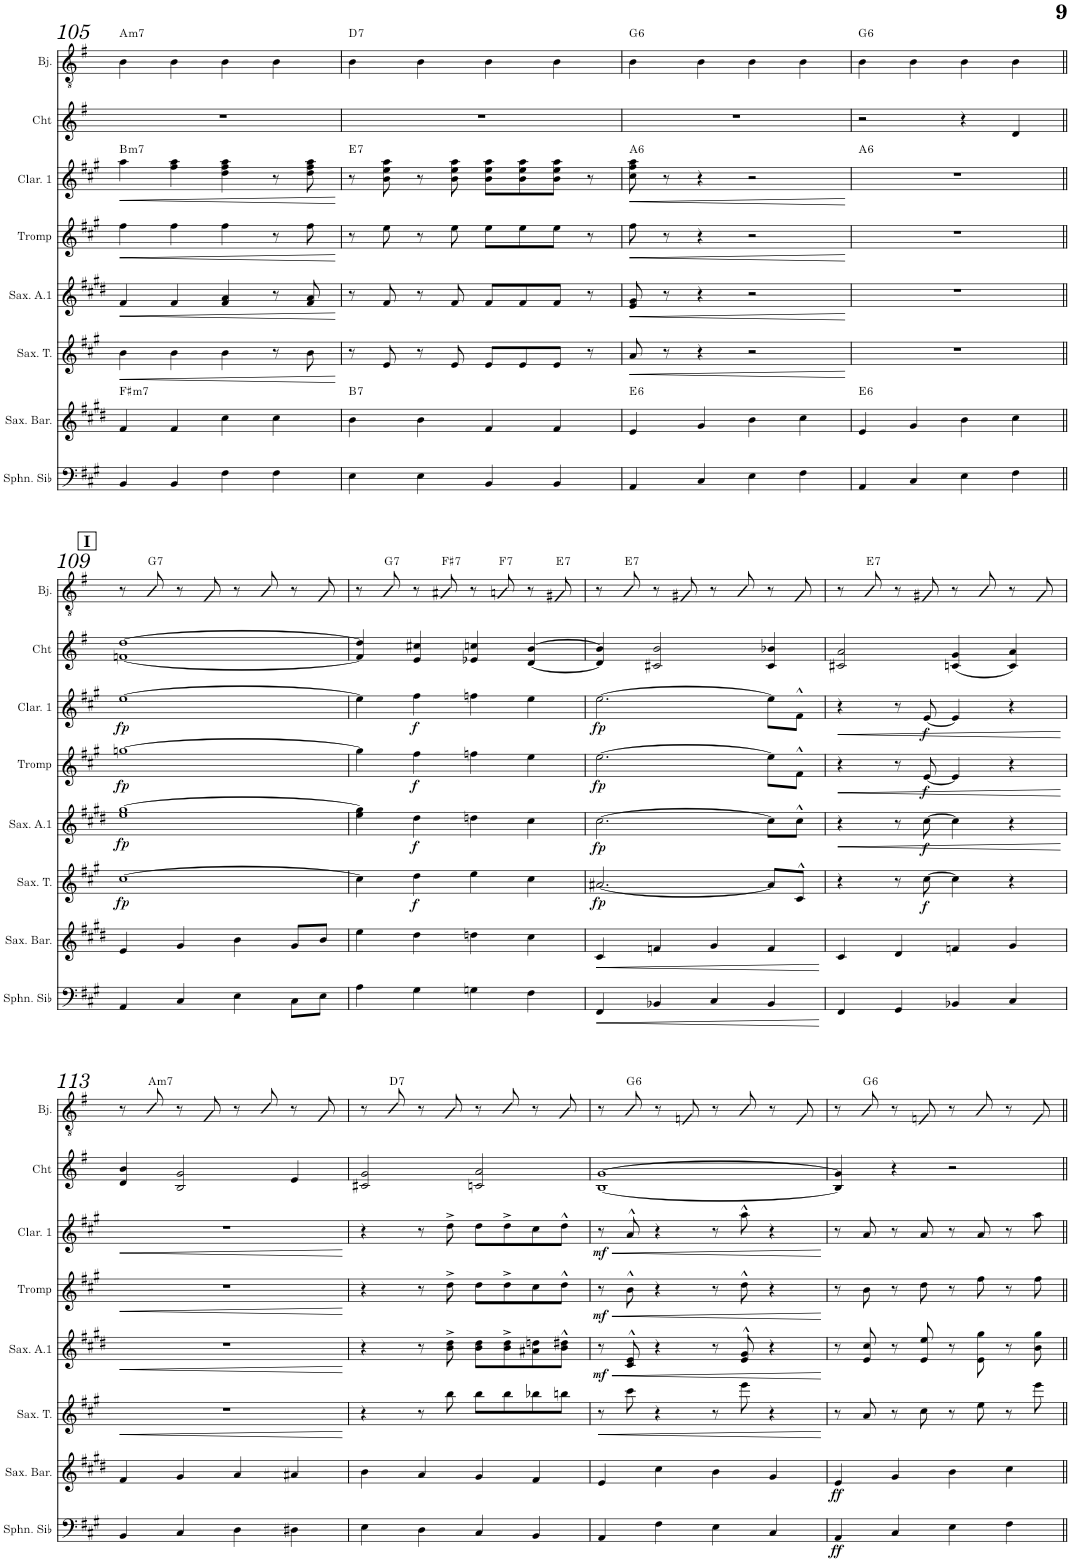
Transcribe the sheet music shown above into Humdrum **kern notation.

**kern	**dynam	**kern	**dynam	**harte	**kern	**dynam	**kern	**dynam	**kern	**dynam	**kern	**dynam	**harte	**kern	**kern	**harte	**kern
*part9	*part9	*part8	*part8	*part8	*part7	*part7	*part6	*part6	*part5	*part5	*part4	*part4	*part4	*part3	*part2	*part2	*part1
*staff9	*staff9	*staff8	*staff8	*	*staff7	*staff7	*staff6	*staff6	*staff5	*staff5	*staff4	*staff4	*	*staff3	*staff2	*	*staff1
*I"Souba	*	*I"Saxo Bar	*	*	*I"Sax Ténor	*	*I"Sax Alto 1	*	*I"Tromp	*	*I"Clar1	*	*	*I"Chant	*I"Banjo	*	*I"Flûte
*	*	*I'Sax. Bar.	*	*	*I'Sax. T.	*	*I'Sax. A.1	*	*I'Tromp	*	*I'Clar. 1	*	*	*I'Cht	*I'Bj.	*	*I'Fl.
!!LO:PB:g=z
*clefF4	*	*clefG2	*	*	*clefG2	*	*clefG2	*	*clefG2	*	*clefG2	*	*	*clefG2	*clefGv2	*	*clefG2
*Trd8c14	*	*Trd12c21	*	*	*Trd8c14	*	*Trd5c9	*	*Trd1c2	*	*Trd1c2	*	*	*	*Trd7c12	*	*
*k[f#c#g#]	*	*k[f#c#g#d#]	*	*	*k[f#c#g#]	*	*k[f#c#g#d#]	*	*k[f#c#g#]	*	*k[f#c#g#]	*	*	*k[f#]	*k[f#]	*	*k[f#]
*M4/4	*	*M4/4	*	*	*M4/4	*	*M4/4	*	*M4/4	*	*M4/4	*	*	*M4/4	*M4/4	*	*M4/4
=105	=105	=105	=105	=105	=105	=105	=105	=105	=105	=105	=105	=105	=105	=105	=105	=105	=105
!	!	!	!	!LO:H:kt=m7	!	!LO:HP:b	!	!LO:HP:b	!	!LO:HP:b	!	!LO:HP:b	!LO:H:kt=m7	!	!	!LO:H:kt=m7	!
4BB/	.	4f#/	.	F#:min7	4b\	<	4f#/	<	4ff#\	<	4aa\	<	B:min7	1r	4B\	A:min7	1r
4BB/	.	4f#/	.	.	4b\	.	4f#/	.	4ff#\	.	4ff#\ 4aa\	.	.	.	4B\	.	.
4F#\	.	4cc#\	.	.	4b\	.	4f#/ 4a/	.	4ff#\	.	4dd\ 4ff#\ 4aa\	.	.	.	4B\	.	.
4F#\	.	4cc#\	.	.	8r	.	8r	.	8r	.	8r	.	.	.	4B\	.	.
.	.	.	.	.	8b\	.	8f#/ 8a/	.	8ff#\	.	8dd\ 8ff#\ 8aa\	.	.	.	.	.	.
.	.	.	.	.	.	[	.	[	.	[	.	[	.	.	.	.	.
=106	=106	=106	=106	=106	=106	=106	=106	=106	=106	=106	=106	=106	=106	=106	=106	=106	=106
!	!	!	!	!LO:H:kt=7	!	!	!	!	!	!	!	!	!LO:H:kt=7	!	!	!LO:H:kt=7	!
4E\	.	4b\	.	B:7	8r	.	8r	.	8r	.	8r	.	E:7	1r	4B\	D:7	1r
.	.	.	.	.	8e/	.	8f#/	.	8ee\	.	8b\ 8ee\ 8aa\	.	.	.	.	.	.
4E\	.	4b\	.	.	8r	.	8r	.	8r	.	8r	.	.	.	4B\	.	.
.	.	.	.	.	8e/	.	8f#/	.	8ee\	.	8b\ 8ee\ 8aa\	.	.	.	.	.	.
4BB/	.	4f#/	.	.	8e/L	.	8f#/L	.	8ee\L	.	8b\ 8ee\ 8aa\L	.	.	.	4B\	.	.
.	.	.	.	.	8e/	.	8f#/	.	8ee\	.	8b\ 8ee\ 8aa\	.	.	.	.	.	.
4BB/	.	4f#/	.	.	8e/J	.	8f#/J	.	8ee\J	.	8b\ 8ee\ 8aa\J	.	.	.	4B\	.	.
.	.	.	.	.	8r	.	8r	.	8r	.	8r	.	.	.	.	.	.
=107	=107	=107	=107	=107	=107	=107	=107	=107	=107	=107	=107	=107	=107	=107	=107	=107	=107
!	!	!	!	!LO:H:kt=6	!	!LO:HP:b	!	!LO:HP:b	!	!LO:HP:b	!	!LO:HP:b	!LO:H:kt=6	!	!	!LO:H:kt=6	!
4AA/	.	4e/	.	E:maj6	8a/	<	8e/ 8g#/	<	8ff#\	<	8cc#\ 8ff#\ 8aa\	<	A:maj6	1r	4B\	G:maj6	1r
.	.	.	.	.	8r	.	8r	.	8r	.	8r	.	.	.	.	.	.
4C#/	.	4g#/	.	.	4r	.	4r	.	4r	.	4r	.	.	.	4B\	.	.
4E\	.	4b\	.	.	2r	.	2r	.	2r	.	2r	.	.	.	4B\	.	.
4F#\	.	4cc#\	.	.	.	.	.	.	.	.	.	.	.	.	4B\	.	.
.	.	.	.	.	.	[	.	[	.	[	.	[	.	.	.	.	.
=108	=108	=108	=108	=108	=108	=108	=108	=108	=108	=108	=108	=108	=108	=108	=108	=108	=108
!	!	!	!	!LO:H:kt=6	!	!	!	!	!	!	!	!	!LO:H:kt=6	!	!	!LO:H:kt=6	!
4AA/	.	4e/	.	E:maj6	1r	.	1r	.	1r	.	1r	.	A:maj6	2r	4B\	G:maj6	1r
4C#/	.	4g#/	.	.	.	.	.	.	.	.	.	.	.	.	4B\	.	.
4E\	.	4b\	.	.	.	.	.	.	.	.	.	.	.	4r	4B\	.	.
4F#\	.	4cc#\	.	.	.	.	.	.	.	.	.	.	.	4d/	4B\	.	.
!!LO:LB:g=z
!!LO:REH:place=s1:a:B:cj:fs=14:t=I
=109||	=109||	=109||	=109||	=109||	=109||	=109||	=109||	=109||	=109||	=109||	=109||	=109||	=109||	=109||	=109||	=109||	=109||
!	!	!	!	!	!	!LO:DY:b	!	!LO:DY:b	!	!LO:DY:b	!	!LO:DY:b	!	!	!	!	!
4AA/	.	4e/	.	.	[1cc#	fp	1ee [1gg#	fp	[1ggn	fp	[1ee	fp	.	[1fn [1dd	8r	.	1r
!	!	!	!	!	!	!	!	!	!	!	!	!	!	!	!	!LO:H:kt=7	!
.	.	.	.	.	.	.	.	.	.	.	.	.	.	.	8B/	G:7	.
4C#/	.	4g#/	.	.	.	.	.	.	.	.	.	.	.	.	8r	.	.
.	.	.	.	.	.	.	.	.	.	.	.	.	.	.	8G/	.	.
4E\	.	4b\	.	.	.	.	.	.	.	.	.	.	.	.	8r	.	.
.	.	.	.	.	.	.	.	.	.	.	.	.	.	.	8B/	.	.
8C#\L	.	8g#/L	.	.	.	.	.	.	.	.	.	.	.	.	8r	.	.
8E\J	.	8b/J	.	.	.	.	.	.	.	.	.	.	.	.	8G/	.	.
=110	=110	=110	=110	=110	=110	=110	=110	=110	=110	=110	=110	=110	=110	=110	=110	=110	=110
4A\	.	4ee\	.	.	4cc#\]	.	4ee\ 4gg#\]	.	4gg\]	.	4ee\]	.	.	4f/] 4dd/]	8r	.	1r
!	!	!	!	!	!	!	!	!	!	!	!	!	!	!	!	!LO:H:kt=7	!
.	.	.	.	.	.	.	.	.	.	.	.	.	.	.	8B/	G:7	.
!	!	!	!	!	!	!LO:DY:b	!	!LO:DY:b	!	!LO:DY:b	!	!LO:DY:b	!	!	!	!	!
4G#\	.	4dd#\	.	.	4dd\	f	4dd#\	f	4ff#\	f	4ff#\	f	.	4e/ 4cc#X/	8r	.	.
!	!	!	!	!	!	!	!	!	!	!	!	!	!	!	!	!LO:H:kt=7	!
.	.	.	.	.	.	.	.	.	.	.	.	.	.	.	8A#X/	F#:7	.
4Gn\	.	4ddn\	.	.	4ee\	.	4ddn\	.	4ffn\	.	4ffn\	.	.	4e-X/ 4ccn/	8r	.	.
!	!	!	!	!	!	!	!	!	!	!	!	!	!	!	!	!LO:H:kt=7	!
.	.	.	.	.	.	.	.	.	.	.	.	.	.	.	8An/	F:7	.
4F#\	.	4cc#\	.	.	4cc#\	.	4cc#\	.	4ee\	.	4ee\	.	.	[4d/ [4b/	8r	.	.
!	!	!	!	!	!	!	!	!	!	!	!	!	!	!	!	!LO:H:kt=7	!
.	.	.	.	.	.	.	.	.	.	.	.	.	.	.	8G#X/	E:7	.
=111	=111	=111	=111	=111	=111	=111	=111	=111	=111	=111	=111	=111	=111	=111	=111	=111	=111
!	!LO:HP:b	!	!LO:HP:b	!	!	!LO:DY:b	!	!LO:DY:b	!	!LO:DY:b	!	!LO:DY:b	!	!	!	!	!
4FF#/	<	4c#/	<	.	[2.a#X/	fp	[2.cc#\	fp	[2.ee\	fp	[2.ee\	fp	.	4d/] 4b/]	8r	.	1r
!	!	!	!	!	!	!	!	!	!	!	!	!	!	!	!	!LO:H:kt=7	!
.	.	.	.	.	.	.	.	.	.	.	.	.	.	.	8B/	E:7	.
4BB-X/	.	4fn/	.	.	.	.	.	.	.	.	.	.	.	2c#X/ 2b/	8r	.	.
.	.	.	.	.	.	.	.	.	.	.	.	.	.	.	8G#X/	.	.
4C#/	.	4g#/	.	.	.	.	.	.	.	.	.	.	.	.	8r	.	.
.	.	.	.	.	.	.	.	.	.	.	.	.	.	.	8B/	.	.
4BB-/	.	4f/	.	.	8a#/L]	.	8cc#\L]	.	8ee\L]	.	8ee\L]	.	.	4c#/ 4b-X/	8r	.	.
.	.	.	.	.	8c#^^/J	.	8cc#^^\J	.	8f#^^\J	.	8f#^^\J	.	.	.	8G#/	.	.
.	[	.	[	.	.	.	.	.	.	.	.	.	.	.	.	.	.
=112	=112	=112	=112	=112	=112	=112	=112	=112	=112	=112	=112	=112	=112	=112	=112	=112	=112
!	!	!	!	!	!	!	!	!LO:HP:b	!	!LO:HP:b	!	!LO:HP:b	!	!	!	!	!
4FF#/	.	4c#/	.	.	4r	.	4r	<	4r	<	4r	<	.	2c#X/ 2a/	8r	.	1r
!	!	!	!	!	!	!	!	!	!	!	!	!	!	!	!	!LO:H:kt=7	!
.	.	.	.	.	.	.	.	.	.	.	.	.	.	.	8B/	E:7	.
4GG#/	.	4d#/	.	.	8r	.	8r	.	8r	.	8r	.	.	.	8r	.	.
!	!	!	!	!	!	!LO:DY:b	!	!LO:DY:b	!	!LO:DY:b	!	!LO:DY:b	!	!	!	!	!
.	.	.	.	.	[8cc#\	f	[8cc#\	f	[8e/	f	[8e/	f	.	.	8G#X/	.	.
4BB-X/	.	4fn/	.	.	4cc#\]	.	4cc#\]	.	4e/]	.	4e/]	.	.	(<4cn/ 4g/	8r	.	.
.	.	.	.	.	.	.	.	.	.	.	.	.	.	.	8B/	.	.
4C#/	.	4g#/	.	.	4r	.	4r	.	4r	.	4r	.	.	4c/ 4a/)	8r	.	.
.	.	.	.	.	.	.	.	.	.	.	.	.	.	.	8G#/	.	.
.	.	.	.	.	.	.	.	[	.	[	.	[	.	.	.	.	.
!!LO:LB:g=z
=113	=113	=113	=113	=113	=113	=113	=113	=113	=113	=113	=113	=113	=113	=113	=113	=113	=113
!	!	!	!	!	!	!LO:HP:b	!	!LO:HP:b	!	!LO:HP:b	!	!LO:HP:b	!	!	!	!	!
4BB/	.	4f#/	.	.	1r	<	1r	<	1r	<	1r	<	.	4d/ 4b/	8r	.	1r
!	!	!	!	!	!	!	!	!	!	!	!	!	!	!	!	!LO:H:kt=m7	!
.	.	.	.	.	.	.	.	.	.	.	.	.	.	.	8c/	A:min7	.
4C#/	.	4g#/	.	.	.	.	.	.	.	.	.	.	.	2B/ 2g/	8r	.	.
.	.	.	.	.	.	.	.	.	.	.	.	.	.	.	8G/	.	.
4D\	.	4a/	.	.	.	.	.	.	.	.	.	.	.	.	8r	.	.
.	.	.	.	.	.	.	.	.	.	.	.	.	.	.	8c/	.	.
4D#X\	.	4a#X/	.	.	.	.	.	.	.	.	.	.	.	4e/	8r	.	.
.	.	.	.	.	.	.	.	.	.	.	.	.	.	.	8G/	.	.
.	.	.	.	.	.	[	.	[	.	[	.	[	.	.	.	.	.
=114	=114	=114	=114	=114	=114	=114	=114	=114	=114	=114	=114	=114	=114	=114	=114	=114	=114
4E\	.	4b\	.	.	4r	.	4r	.	4r	.	4r	.	.	2c#X/ 2g/	8r	.	1r
!	!	!	!	!	!	!	!	!	!	!	!	!	!	!	!	!LO:H:kt=7	!
.	.	.	.	.	.	.	.	.	.	.	.	.	.	.	8c/	D:7	.
4D\	.	4a/	.	.	8r	.	8r	.	8r	.	8r	.	.	.	8r	.	.
.	.	.	.	.	8bb\	.	8b\^ 8dd#\^	.	8dd^\	.	8dd^\	.	.	.	8A/	.	.
4C#/	.	4g#/	.	.	8bb\L	.	8b\ 8dd#\L	.	8dd\L	.	8dd\L	.	.	2cn/ 2a/	8r	.	.
.	.	.	.	.	8bb\	.	8b\^ 8dd#\^	.	8dd^\	.	8dd^\	.	.	.	8c/	.	.
4BB/	.	4f#/	.	.	8bb-X\	.	8a#X\ 8ddn\	.	8cc#\	.	8cc#\	.	.	.	8r	.	.
.	.	.	.	.	8bbn\J	.	8b\^^ 8dd#X\^^J	.	8dd^^\J	.	8dd^^\J	.	.	.	8A/	.	.
=115	=115	=115	=115	=115	=115	=115	=115	=115	=115	=115	=115	=115	=115	=115	=115	=115	=115
!	!	!	!	!	!	!LO:HP:b	!	!LO:HP:b	!	!LO:HP:b	!	!LO:HP:b	!	!	!	!	!
!	!	!	!	!	!	!	!	!LO:DY:n=1:b	!	!LO:DY:n=1:b	!	!LO:DY:n=1:b	!	!	!	!	!
4AA/	.	4e/	.	.	8r	<	8r	< mf	8r	< mf	8r	< mf	.	[1B [1g	8r	.	1r
!	!	!	!	!	!	!	!	!	!	!	!	!	!	!	!	!LO:H:kt=6	!
.	.	.	.	.	8ccc#\	.	8c#/^^ 8e/^^	.	8b^^\	.	8a^^/	.	.	.	8B/	G:maj6	.
4F#\	.	4cc#\	.	.	4r	.	4r	.	4r	.	4r	.	.	.	8r	.	.
.	.	.	.	.	.	.	.	.	.	.	.	.	.	.	8Fn/	.	.
4E\	.	4b\	.	.	8r	.	8r	.	8r	.	8r	.	.	.	8r	.	.
.	.	.	.	.	8eee\	.	8e/^^ 8g#/^^	.	8dd^^\	.	8aa^^\	.	.	.	8B/	.	.
4C#/	.	4g#/	.	.	4r	.	4r	.	4r	.	4r	.	.	.	8r	.	.
.	.	.	.	.	.	.	.	.	.	.	.	.	.	.	8F/	.	.
.	.	.	.	.	.	[	.	[	.	[	.	[	.	.	.	.	.
=116	=116	=116	=116	=116	=116	=116	=116	=116	=116	=116	=116	=116	=116	=116	=116	=116	=116
!	!LO:DY:b	!	!LO:DY:b	!	!	!	!	!	!	!	!	!	!	!	!	!	!
4AA/	ff	4e/	ff	.	8r	.	8r	.	8r	.	8r	.	.	4B/] 4g/]	8r	.	1r
!	!	!	!	!	!	!	!	!	!	!	!	!	!	!	!	!LO:H:kt=6	!
.	.	.	.	.	8a/	.	8e/ 8cc#/	.	8b\	.	8a/	.	.	.	8B/	G:maj6	.
4C#/	.	4g#/	.	.	8r	.	8r	.	8r	.	8r	.	.	4r	8r	.	.
.	.	.	.	.	8cc#\	.	8e/ 8ee/	.	8dd\	.	8a/	.	.	.	8Fn/	.	.
4E\	.	4b\	.	.	8r	.	8r	.	8r	.	8r	.	.	2r	8r	.	.
.	.	.	.	.	8ee\	.	8e\ 8gg#\	.	8ff#\	.	8a/	.	.	.	8B/	.	.
4F#\	.	4cc#\	.	.	8r	.	8r	.	8r	.	8r	.	.	.	8r	.	.
.	.	.	.	.	8eee\	.	8b\ 8gg#\	.	8ff#\	.	8aa\	.	.	.	8F/	.	.
=||	=||	=||	=||	=||	=||	=||	=||	=||	=||	=||	=||	=||	=||	=||	=||	=||	=||
*-	*-	*-	*-	*-	*-	*-	*-	*-	*-	*-	*-	*-	*-	*-	*-	*-	*-
